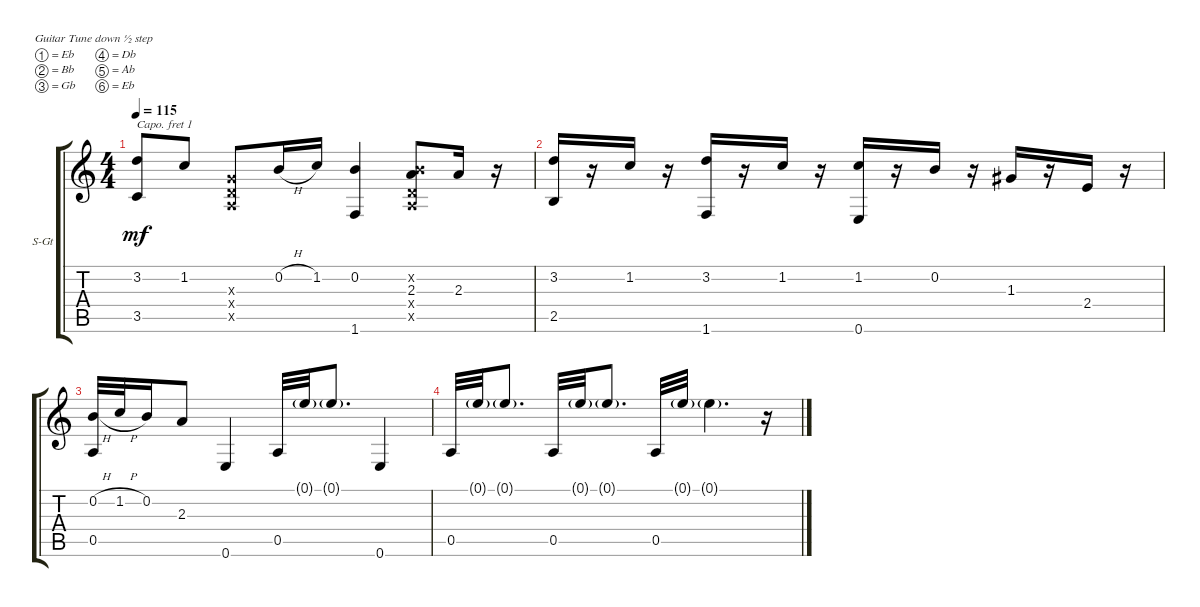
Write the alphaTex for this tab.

\defaultSystemsLayout 4
\bracketExtendMode groupsimilarinstruments
\firstSystemTrackNameOrientation horizontal
\otherSystemsTrackNameOrientation horizontal
\track ("Part 1 capo fret 1" "S-Gt") {instrument acousticguitarsteel}
\staff {score tabs}
\capo 1
\tuning (Eb4 Bb3 Gb3 Db3 Ab2 Eb2)
\ts (4 4)
\tempo 115
\clef g2
\ks c
(3.5 3.2).8{dy mf} 1.2.8 (0.3{x} 0.4{x} 0.5{x}).8 0.2{h}.16 1.2.16 (0.2 1.6).4 (2.3 0.4{x} 0.5{x} 0.2{x}).8 2.3.16 r.16 |
(3.2 2.5).16 r.16 1.2.16 r.16 (3.2 1.6).16 r.16 1.2.16 r.16 (1.2 0.6).16 r.16 0.2.16 r.16 1.3.16 r.16 2.4.16 r.16 |
(0.2{h} 0.5).32 1.2{h}.32 0.2.16 2.3.8 0.6.4 0.5.32 0.1{g}.32 0.1{g}.8{d} 0.6.4 |
0.5.32 0.1{g}.32 0.1{g}.8{d} 0.5.32 0.1{g}.32 0.1{g}.8{d} 0.5.32 0.1{g}.32 0.1{g}.4{d} r.16
